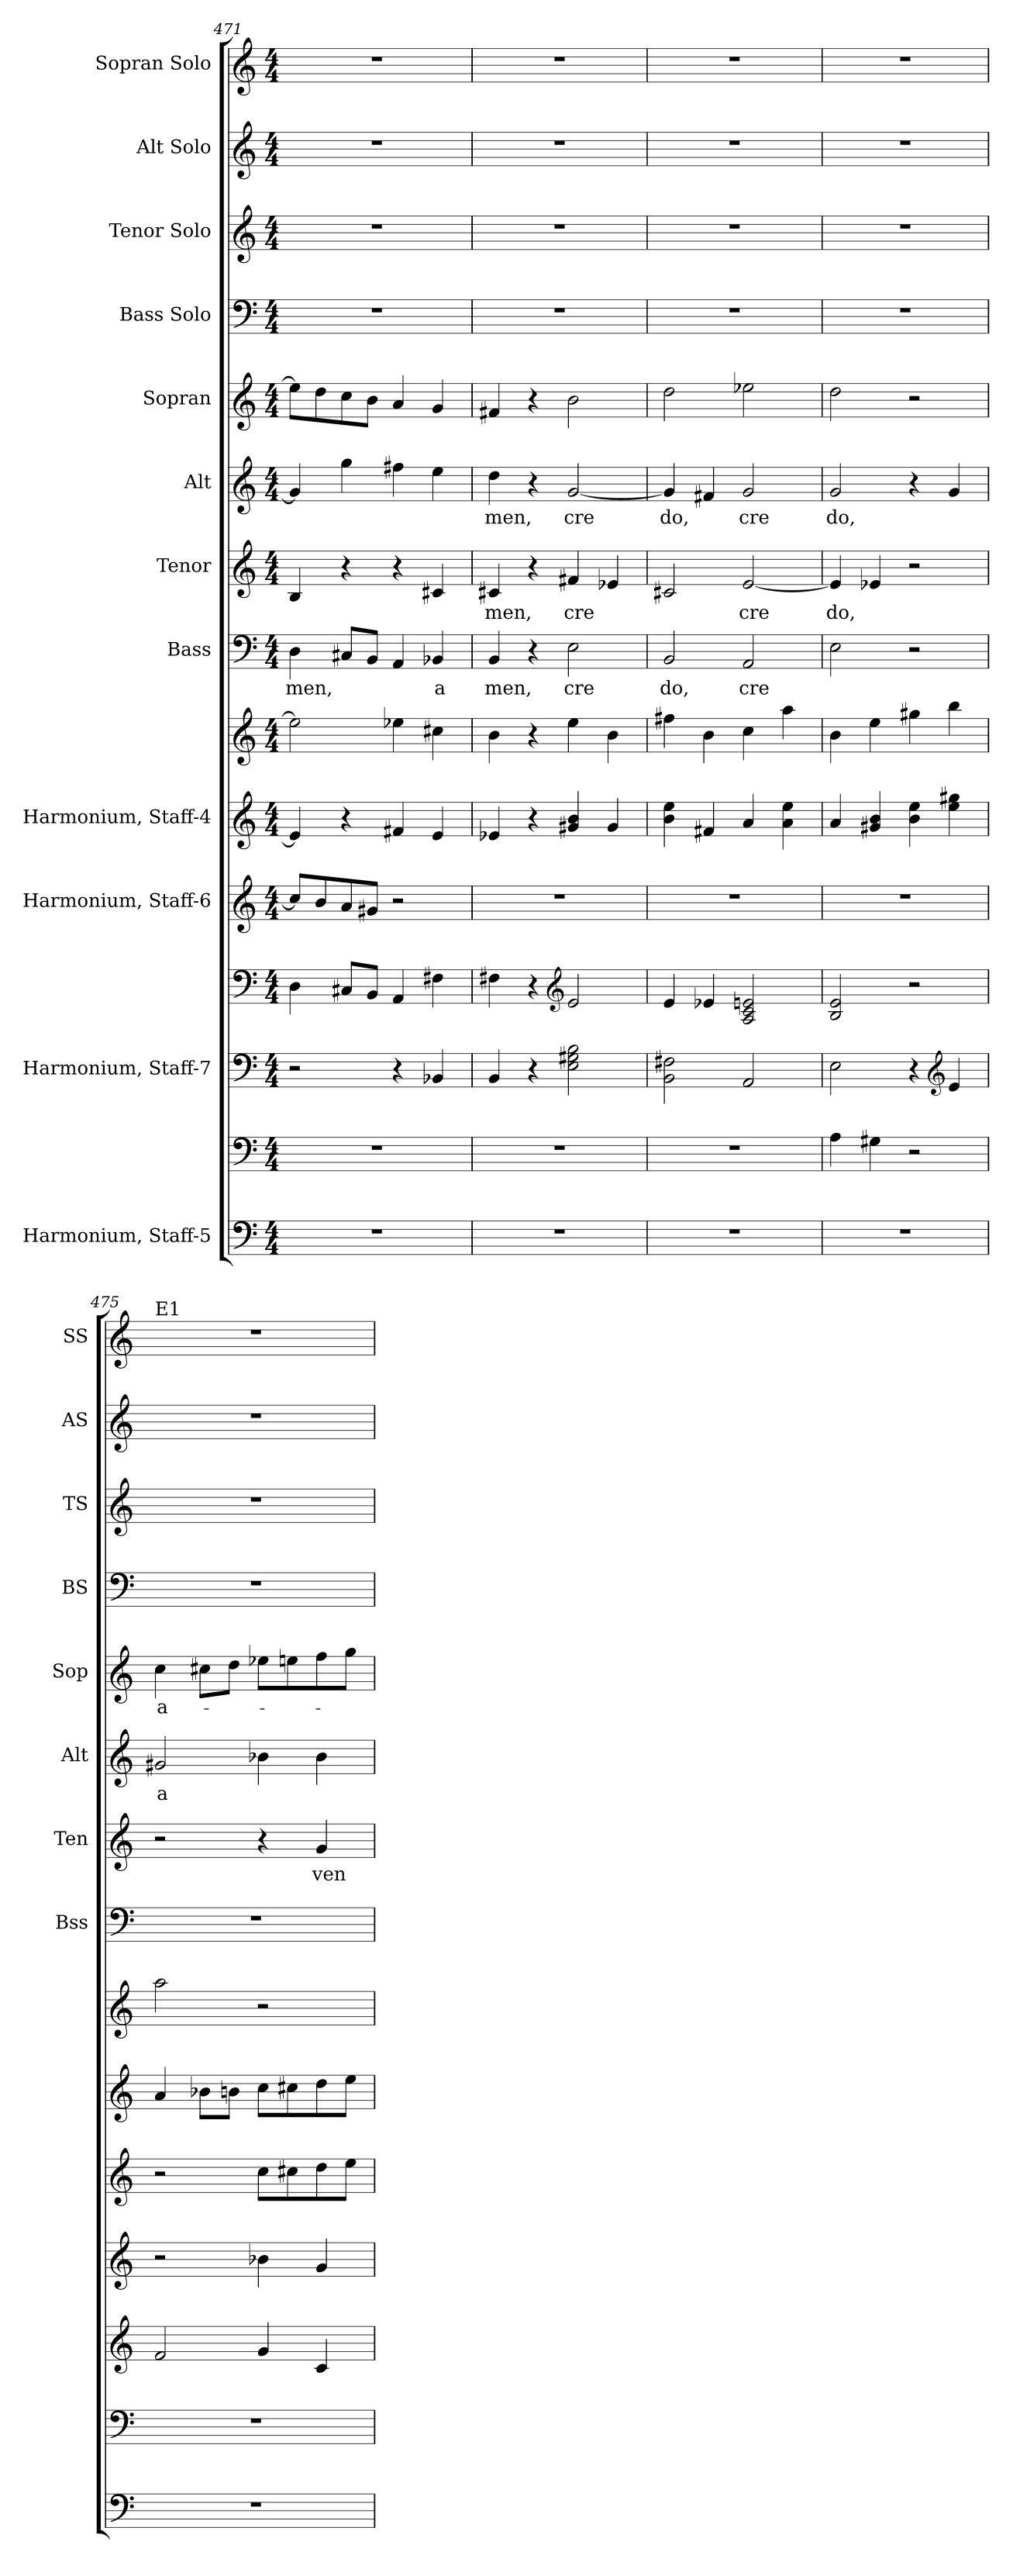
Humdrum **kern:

**kern	**kern	**kern	**kern	**kern	**kern	**kern	**kern	**text	**kern	**text	**kern	**text	**kern	**text	**kern	**kern	**kern	**kern
*part12	*part12	*part11	*part11	*part10	*part9	*part9	*part8	*part8	*part7	*part7	*part6	*part6	*part5	*part5	*part4	*part3	*part2	*part1
*staff15	*staff14	*staff13	*staff12	*staff11	*staff10	*staff9	*staff8	*staff8	*staff7	*staff7	*staff6	*staff6	*staff5	*staff5	*staff4	*staff3	*staff2	*staff1
*I"Harmonium, Staff-5	*	*I"Harmonium, Staff-7	*	*I"Harmonium, Staff-6	*I"Harmonium, Staff-4	*	*I"Bass	*	*I"Tenor	*	*I"Alt	*	*I"Sopran	*	*I"Bass Solo	*I"Tenor Solo	*I"Alt Solo	*I"Sopran Solo
*	*	*	*	*	*	*	*I'Bss	*	*I'Ten	*	*I'Alt	*	*I'Sop	*	*I'BS	*I'TS	*I'AS	*I'SS
!!LO:PB:g=z
*clefF4	*clefF4	*clefF4	*clefF4	*clefG2	*clefG2	*clefG2	*clefF4	*	*clefG2	*	*clefG2	*	*clefG2	*	*clefF4	*clefG2	*clefG2	*clefG2
*	*	*	*	*	*	*	*	*	*ITrd4c7	*	*ITrd2c3	*	*ITrd2c3	*	*	*ITrd4c7	*	*ITrd2c3
*k[]	*k[]	*k[]	*k[]	*k[]	*k[]	*k[]	*k[]	*	*k[b-]	*	*k[f#c#g#]	*	*k[f#c#g#]	*	*k[]	*k[b-]	*k[]	*k[f#c#g#]
*M4/4	*M4/4	*M4/4	*M4/4	*M4/4	*M4/4	*M4/4	*M4/4	*	*M4/4	*	*M4/4	*	*M4/4	*	*M4/4	*M4/4	*M4/4	*M4/4
=471	=471	=471	=471	=471	=471	=471	=471	=471	=471	=471	=471	=471	=471	=471	=471	=471	=471	=471
1r	1r	2r	4D\	8cc#/L]	4e/]	2ee\]	4D\	men,	4E/	.	4e/]	.	8cc#\L]	.	1r	1r	1r	1r
.	.	.	.	8b/	.	.	.	.	.	.	.	.	8b\	.	.	.	.	.
.	.	.	8C#X/L	8a/	4r	.	8C#X/L	.	4r	.	4ee\	.	8a\	.	.	.	.	.
.	.	.	8BB/J	8g#X/J	.	.	8BB/J	.	.	.	.	.	8g#\J	.	.	.	.	.
.	.	4r	4AA/	2r	4f#X/	4ee-X\	4AA/	.	4r	.	4dd#X\	.	4f#/	.	.	.	.	.
.	.	4BB-X/	4F#X\	.	4e/	4cc#X\	4BB-X/	a	4F#X/	.	4cc#\	.	4e/	.	.	.	.	.
=472	=472	=472	=472	=472	=472	=472	=472	=472	=472	=472	=472	=472	=472	=472	=472	=472	=472	=472
1r	1r	4BB/	4F#X\	1r	4e-X/	4b\	4BB/	men,	4F#X/	men,	4b\	men,	4d#X/	.	1r	1r	1r	1r
.	.	4r	4r	.	4r	4r	4r	.	4r	.	4r	.	4r	.	.	.	.	.
*	*	*	*clefG2	*	*	*	*	*	*	*	*	*	*	*	*	*	*	*
.	.	2E\ 2G#X\ 2B\	2e/	.	4g#X/ 4b/	4ee\	2E\	cre	4Bn/	cre	[2e/	cre	2g#\	.	.	.	.	.
.	.	.	.	.	4g#/	4b\	.	.	4A-X/	.	.	.	.	.	.	.	.	.
=473	=473	=473	=473	=473	=473	=473	=473	=473	=473	=473	=473	=473	=473	=473	=473	=473	=473	=473
1r	1r	2BB\ 2F#X\	4e/	1r	4b\ 4ee\	4ff#X\	2BB/	do,	2F#X/	.	4e/]	do,	2b\	.	1r	1r	1r	1r
.	.	.	4e-X/	.	4f#X/	4b\	.	.	.	.	4d#X/	.	.	.	.	.	.	.
.	.	2AA/	2A/ 2c/ 2en/	.	4a/	4cc\	2AA/	cre	[2A/	cre	2e/	cre	2ccn\	.	.	.	.	.
.	.	.	.	.	4a\ 4ee\	4aa\	.	.	.	.	.	.	.	.	.	.	.	.
=474	=474	=474	=474	=474	=474	=474	=474	=474	=474	=474	=474	=474	=474	=474	=474	=474	=474	=474
1r	4A\	2E\	2B/ 2e/	1r	4a/	4b\	2E\	.	4A/]	do,	2e/	do,	2b\	.	1r	1r	1r	1r
.	4G#X\	.	.	.	4g#X/ 4b/	4ee\	.	.	4A-X/	.	.	.	.	.	.	.	.	.
.	2r	4r	2r	.	4b\ 4ee\	4gg#X\	2r	.	2r	.	4r	.	2r	.	.	.	.	.
*	*	*clefG2	*	*	*	*	*	*	*	*	*	*	*	*	*	*	*	*
.	.	4e/	.	.	4ee\ 4gg#X\	4bb\	.	.	.	.	4e/	.	.	.	.	.	.	.
=475	=475	=475	=475	=475	=475	=475	=475	=475	=475	=475	=475	=475	=475	=475	=475	=475	=475	=475
!	!	!	!	!	!	!	!	!	!	!	!	!	!	!	!	!	!	!LO:TX:a:t=E1
1r	1r	2f/	2r	2r	4a/	2aa\	1r	.	2r	.	2e#X/	a	4a\	a-	1r	1r	1r	1r
.	.	.	.	.	8b-X\L	.	.	.	.	.	.	.	8a#X\L	.	.	.	.	.
.	.	.	.	.	8bn\J	.	.	.	.	.	.	.	8b\J	.	.	.	.	.
.	.	4g/	4b-X\	8cc\L	8cc\L	2r	.	.	4r	.	4gn\	.	8ccn\L	.	.	.	.	.
.	.	.	.	8cc#X\	8cc#X\	.	.	.	.	.	.	.	8cc#X\	.	.	.	.	.
.	.	4c/	4g/	8dd\	8dd\	.	.	.	4c/	ven	4g\	.	8dd\	.	.	.	.	.
.	.	.	.	8ee\J	8ee\J	.	.	.	.	.	.	.	8ee\J	.	.	.	.	.
=	=	=	=	=	=	=	=	=	=	=	=	=	=	=	=	=	=	=
*-	*-	*-	*-	*-	*-	*-	*-	*-	*-	*-	*-	*-	*-	*-	*-	*-	*-	*-
